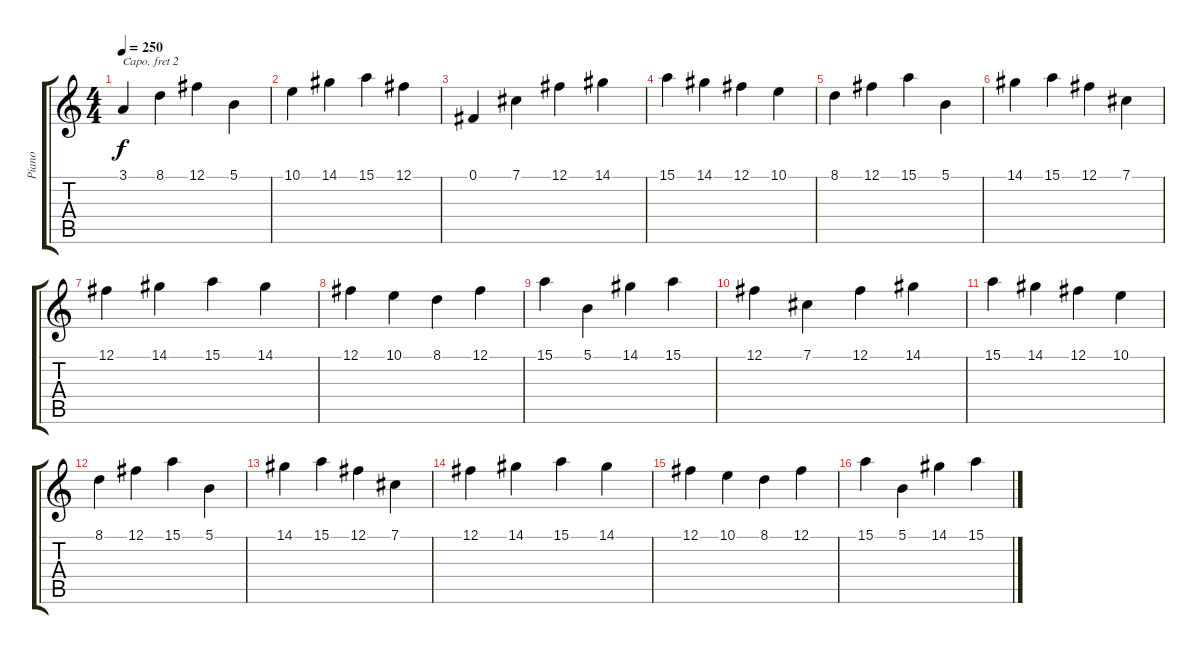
\track ("Piano" "Piano") {instrument acousticgrandpiano}
\staff {score tabs}
\capo 2
\tuning (E4 B3 G3 D3 A2 E2) {hide}
\ts (4 4)
\tempo 250
\clef g2
\ks c
3.1.4{dy f} 8.1.4 12.1.4 5.1.4 |
10.1.4 14.1.4 15.1.4 12.1.4 |
0.1.4 7.1.4 12.1.4 14.1.4 |
15.1.4 14.1.4 12.1.4 10.1.4 |
8.1.4 12.1.4 15.1.4 5.1.4 |
14.1.4 15.1.4 12.1.4 7.1.4 |
12.1.4 14.1.4 15.1.4 14.1.4 |
12.1.4 10.1.4 8.1.4 12.1.4 |
15.1.4 5.1.4 14.1.4 15.1.4 |
12.1.4 7.1.4 12.1.4 14.1.4 |
15.1.4 14.1.4 12.1.4 10.1.4 |
8.1.4 12.1.4 15.1.4 5.1.4 |
14.1.4 15.1.4 12.1.4 7.1.4 |
12.1.4 14.1.4 15.1.4 14.1.4 |
12.1.4 10.1.4 8.1.4 12.1.4 |
15.1.4 5.1.4 14.1.4 15.1.4
